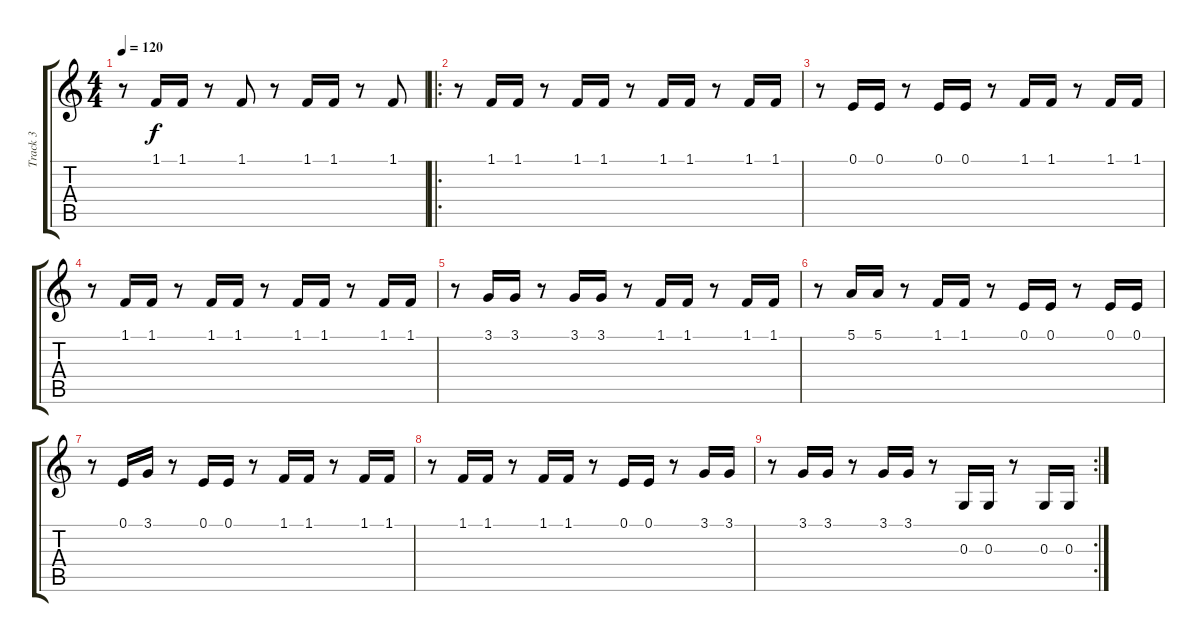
\track ("Track 3" "Track 3") {instrument synthvoice}
\staff {score tabs}
\tuning (E4 B3 G3 D3 A2 E2) {hide}
\ts (4 4)
\tempo 120
\clef g2
\ks c
r.8{dy f instrument synthvoice} 1.1.16 1.1.16 r.8 1.1.8 r.8 1.1.16 1.1.16 r.8 1.1.8 |
\ro
r.8 1.1.16 1.1.16 r.8 1.1.16 1.1.16 r.8 1.1.16 1.1.16 r.8 1.1.16 1.1.16 |
r.8 0.1.16 0.1.16 r.8 0.1.16 0.1.16 r.8 1.1.16 1.1.16 r.8 1.1.16 1.1.16 |
r.8 1.1.16 1.1.16 r.8 1.1.16 1.1.16 r.8 1.1.16 1.1.16 r.8 1.1.16 1.1.16 |
r.8 3.1.16 3.1.16 r.8 3.1.16 3.1.16 r.8 1.1.16 1.1.16 r.8 1.1.16 1.1.16 |
r.8 5.1.16 5.1.16 r.8 1.1.16 1.1.16 r.8 0.1.16 0.1.16 r.8 0.1.16 0.1.16 |
r.8 0.1.16 3.1.16 r.8 0.1.16 0.1.16 r.8 1.1.16 1.1.16 r.8 1.1.16 1.1.16 |
r.8 1.1.16 1.1.16 r.8 1.1.16 1.1.16 r.8 0.1.16 0.1.16 r.8 3.1.16 3.1.16 |
\rc 2
r.8 3.1.16 3.1.16 r.8 3.1.16 3.1.16 r.8 0.3.16 0.3.16 r.8 0.3.16 0.3.16
